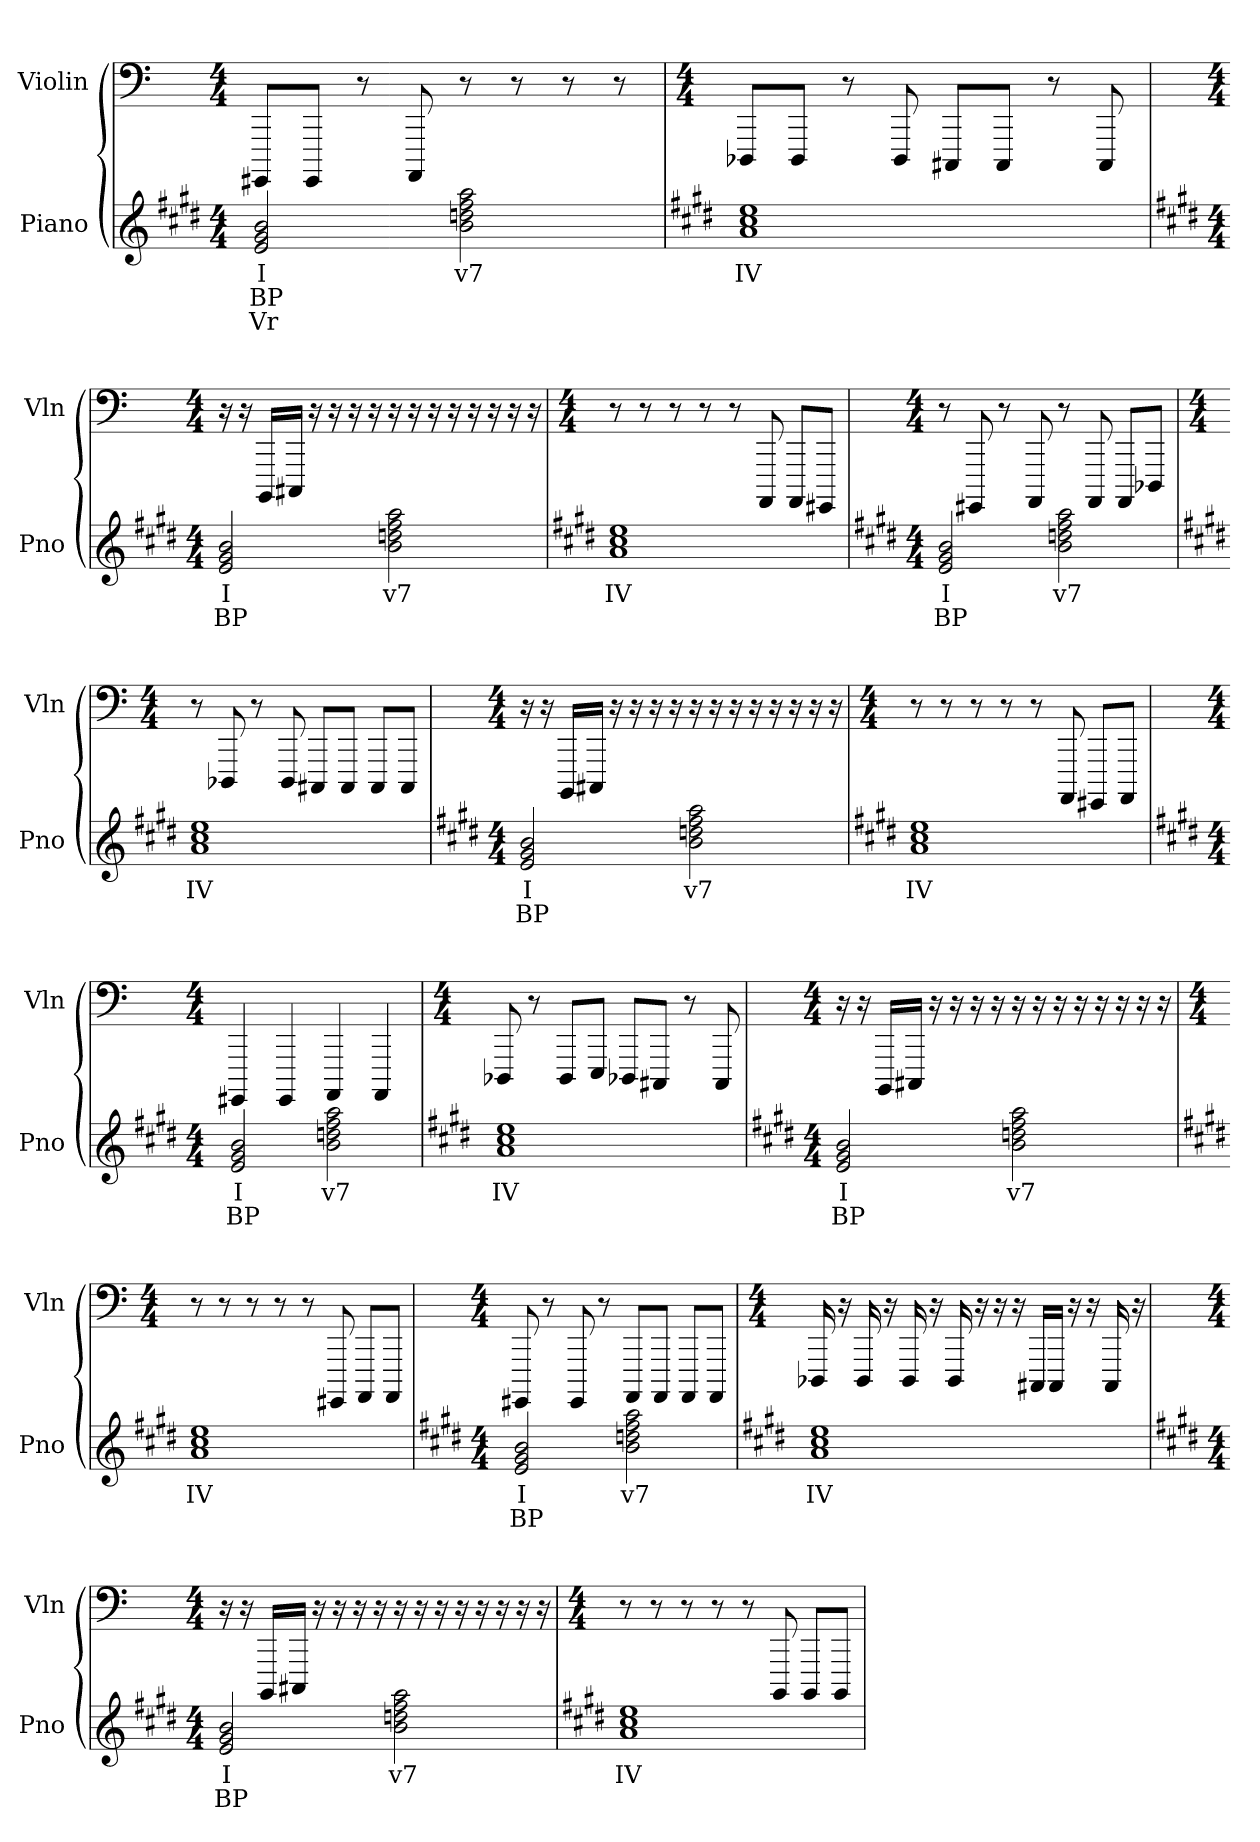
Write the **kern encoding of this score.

**kern	**text	**text	**text	**kern
*part2	*part2	*part2	*part2	*part1
*staff2	*staff2	*staff2	*staff2	*staff1
*I"Piano	*	*	*	*I"Violin
*I'Pno	*	*	*	*I'Vln
*k[f#c#g#d#]	*	*	*	*
*E:	*	*	*	*
*M4/4	*	*	*	*M4/4
=	=	=	=	=
2e 2g# 2b	I	BP	Vr	8GGGG#XL
.	.	.	.	8GGGG#J
.	.	.	.	8r
.	.	.	.	8AAAA
2b 2ddn 2ff# 2aa	v7	.	.	8r
.	.	.	.	8r
.	.	.	.	8r
.	.	.	.	8r
=	=	=	=	=
*k[f#c#g#d#]	*	*	*	*
*E:	*	*	*	*
*	*	*	*	*M4/4
1a 1cc# 1ee	IV	.	.	8DDD-XL
.	.	.	.	8DDD-J
.	.	.	.	8r
.	.	.	.	8DDD-
.	.	.	.	8CCC#XL
.	.	.	.	8CCC#J
.	.	.	.	8r
.	.	.	.	8CCC#
=	=	=	=	=
*k[f#c#g#d#]	*	*	*	*
*E:	*	*	*	*
*M4/4	*	*	*	*M4/4
2e 2g# 2b	I	BP	.	16r
.	.	.	.	16r
.	.	.	.	16BBBBLL
.	.	.	.	16CCC#XJJ
.	.	.	.	16r
.	.	.	.	16r
.	.	.	.	16r
.	.	.	.	16r
2b 2ddn 2ff# 2aa	v7	.	.	16r
.	.	.	.	16r
.	.	.	.	16r
.	.	.	.	16r
.	.	.	.	16r
.	.	.	.	16r
.	.	.	.	16r
.	.	.	.	16r
=	=	=	=	=
*k[f#c#g#d#]	*	*	*	*
*E:	*	*	*	*
*	*	*	*	*M4/4
1a 1cc# 1ee	IV	.	.	8r
.	.	.	.	8r
.	.	.	.	8r
.	.	.	.	8r
.	.	.	.	8r
.	.	.	.	8AAAA
.	.	.	.	8AAAAL
.	.	.	.	8GGGG#XJ
=	=	=	=	=
*k[f#c#g#d#]	*	*	*	*
*E:	*	*	*	*
*M4/4	*	*	*	*M4/4
2e 2g# 2b	I	BP	.	8r
.	.	.	.	8GGGG#X
.	.	.	.	8r
.	.	.	.	8AAAA
2b 2ddn 2ff# 2aa	v7	.	.	8r
.	.	.	.	8AAAA
.	.	.	.	8AAAAL
.	.	.	.	8DDD-XJ
=	=	=	=	=
*k[f#c#g#d#]	*	*	*	*
*E:	*	*	*	*
*	*	*	*	*M4/4
1a 1cc# 1ee	IV	.	.	8r
.	.	.	.	8DDD-X
.	.	.	.	8r
.	.	.	.	8DDD-
.	.	.	.	8CCC#XL
.	.	.	.	8CCC#J
.	.	.	.	8CCC#L
.	.	.	.	8CCC#J
=	=	=	=	=
*k[f#c#g#d#]	*	*	*	*
*E:	*	*	*	*
*M4/4	*	*	*	*M4/4
2e 2g# 2b	I	BP	.	16r
.	.	.	.	16r
.	.	.	.	16BBBBLL
.	.	.	.	16CCC#XJJ
.	.	.	.	16r
.	.	.	.	16r
.	.	.	.	16r
.	.	.	.	16r
2b 2ddn 2ff# 2aa	v7	.	.	16r
.	.	.	.	16r
.	.	.	.	16r
.	.	.	.	16r
.	.	.	.	16r
.	.	.	.	16r
.	.	.	.	16r
.	.	.	.	16r
=	=	=	=	=
*k[f#c#g#d#]	*	*	*	*
*E:	*	*	*	*
*	*	*	*	*M4/4
1a 1cc# 1ee	IV	.	.	8r
.	.	.	.	8r
.	.	.	.	8r
.	.	.	.	8r
.	.	.	.	8r
.	.	.	.	8AAAA
.	.	.	.	8GGGG#XL
.	.	.	.	8AAAAJ
=	=	=	=	=
*k[f#c#g#d#]	*	*	*	*
*E:	*	*	*	*
*M4/4	*	*	*	*M4/4
2e 2g# 2b	I	BP	.	4GGGG#X
.	.	.	.	4GGGG#
2b 2ddn 2ff# 2aa	v7	.	.	4AAAA
.	.	.	.	4AAAA
=	=	=	=	=
*k[f#c#g#d#]	*	*	*	*
*E:	*	*	*	*
*	*	*	*	*M4/4
1a 1cc# 1ee	IV	.	.	8DDD-X
.	.	.	.	8r
.	.	.	.	8DDD-L
.	.	.	.	8EEEJ
.	.	.	.	8DDD-XL
.	.	.	.	8CCC#XJ
.	.	.	.	8r
.	.	.	.	8CCC#
=	=	=	=	=
*k[f#c#g#d#]	*	*	*	*
*E:	*	*	*	*
*M4/4	*	*	*	*M4/4
2e 2g# 2b	I	BP	.	16r
.	.	.	.	16r
.	.	.	.	16BBBBLL
.	.	.	.	16CCC#XJJ
.	.	.	.	16r
.	.	.	.	16r
.	.	.	.	16r
.	.	.	.	16r
2b 2ddn 2ff# 2aa	v7	.	.	16r
.	.	.	.	16r
.	.	.	.	16r
.	.	.	.	16r
.	.	.	.	16r
.	.	.	.	16r
.	.	.	.	16r
.	.	.	.	16r
=	=	=	=	=
*k[f#c#g#d#]	*	*	*	*
*E:	*	*	*	*
*	*	*	*	*M4/4
1a 1cc# 1ee	IV	.	.	8r
.	.	.	.	8r
.	.	.	.	8r
.	.	.	.	8r
.	.	.	.	8r
.	.	.	.	8GGGG#X
.	.	.	.	8AAAAL
.	.	.	.	8AAAAJ
=	=	=	=	=
*k[f#c#g#d#]	*	*	*	*
*E:	*	*	*	*
*M4/4	*	*	*	*M4/4
2e 2g# 2b	I	BP	.	8GGGG#X
.	.	.	.	8r
.	.	.	.	8GGGG#
.	.	.	.	8r
2b 2ddn 2ff# 2aa	v7	.	.	8AAAAL
.	.	.	.	8AAAAJ
.	.	.	.	8AAAAL
.	.	.	.	8AAAAJ
=	=	=	=	=
*k[f#c#g#d#]	*	*	*	*
*E:	*	*	*	*
*	*	*	*	*M4/4
1a 1cc# 1ee	IV	.	.	16DDD-X
.	.	.	.	16r
.	.	.	.	16DDD-
.	.	.	.	16r
.	.	.	.	16DDD-
.	.	.	.	16r
.	.	.	.	16DDD-
.	.	.	.	16r
.	.	.	.	16r
.	.	.	.	16r
.	.	.	.	16CCC#XLL
.	.	.	.	16CCC#JJ
.	.	.	.	16r
.	.	.	.	16r
.	.	.	.	16CCC#
.	.	.	.	16r
=	=	=	=	=
*k[f#c#g#d#]	*	*	*	*
*E:	*	*	*	*
*M4/4	*	*	*	*M4/4
2e 2g# 2b	I	BP	.	16r
.	.	.	.	16r
.	.	.	.	16BBBBLL
.	.	.	.	16CCC#XJJ
.	.	.	.	16r
.	.	.	.	16r
.	.	.	.	16r
.	.	.	.	16r
2b 2ddn 2ff# 2aa	v7	.	.	16r
.	.	.	.	16r
.	.	.	.	16r
.	.	.	.	16r
.	.	.	.	16r
.	.	.	.	16r
.	.	.	.	16r
.	.	.	.	16r
=	=	=	=	=
*k[f#c#g#d#]	*	*	*	*
*E:	*	*	*	*
*	*	*	*	*M4/4
1a 1cc# 1ee	IV	.	.	8r
.	.	.	.	8r
.	.	.	.	8r
.	.	.	.	8r
.	.	.	.	8r
.	.	.	.	8BBBB
.	.	.	.	8BBBBL
.	.	.	.	8BBBBJ
=	=	=	=	=
*-	*-	*-	*-	*-
